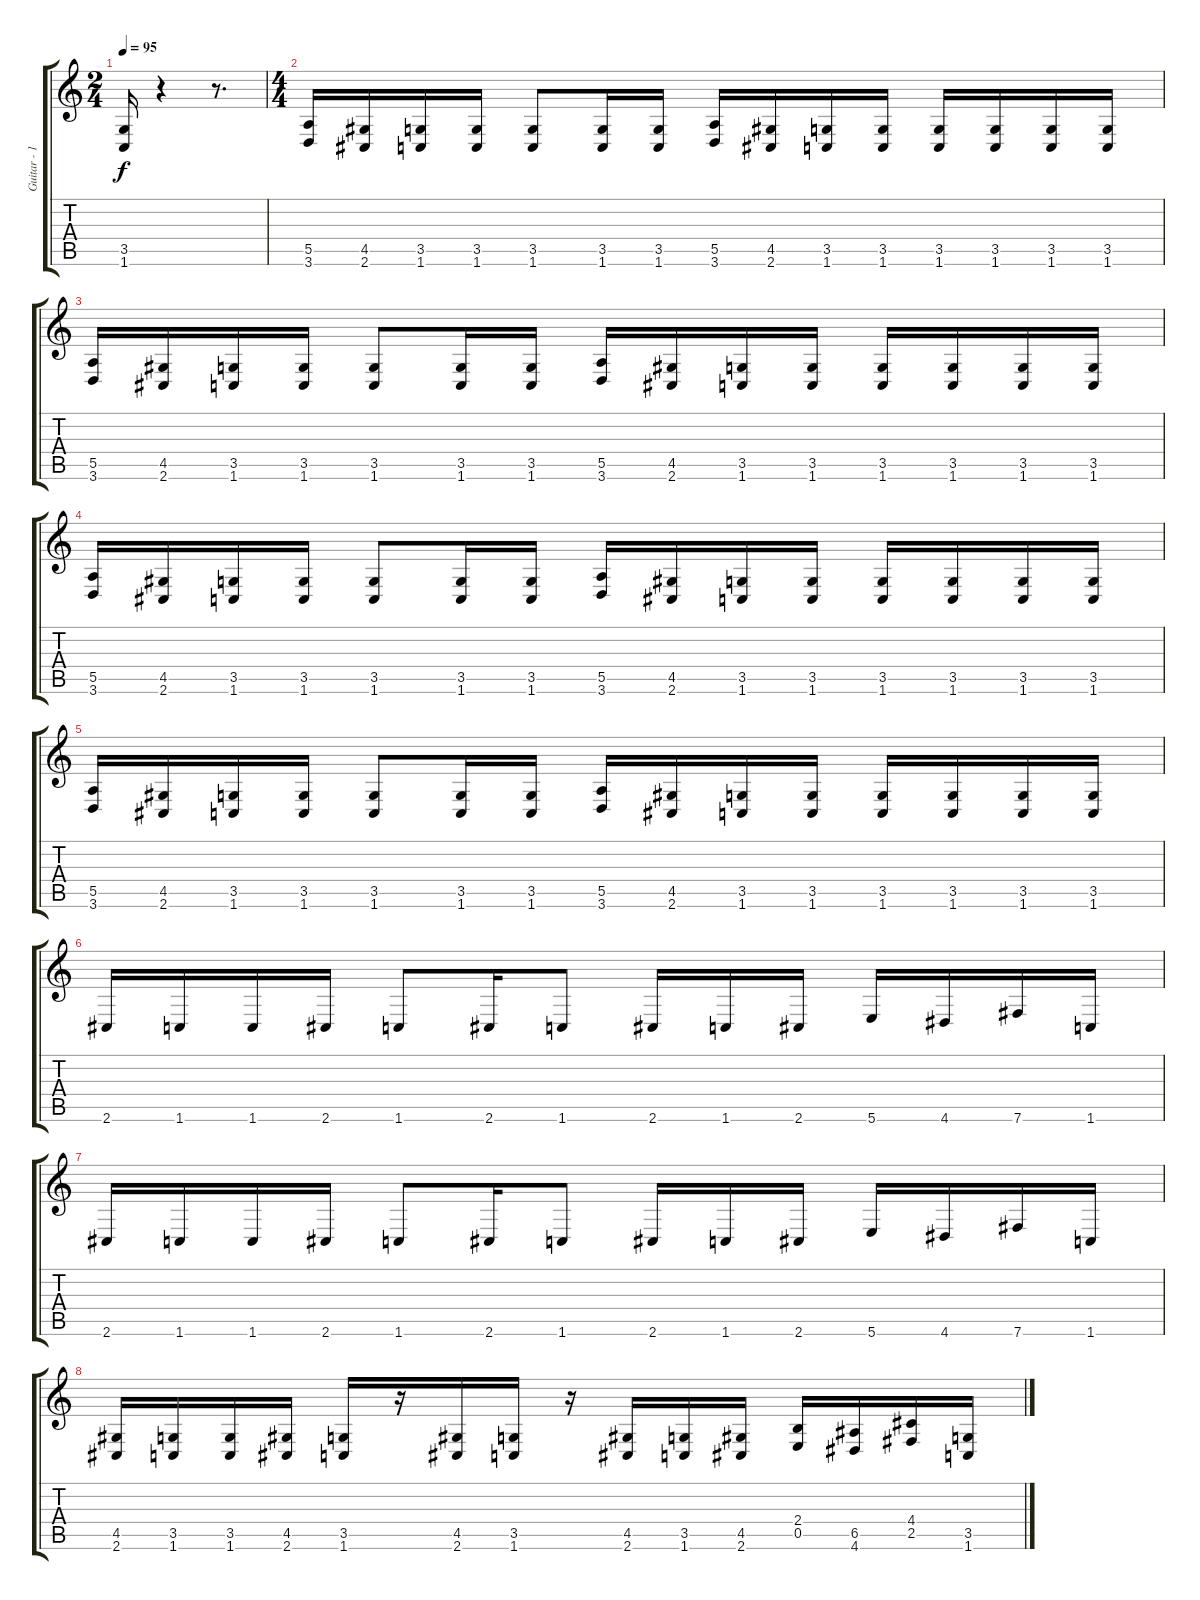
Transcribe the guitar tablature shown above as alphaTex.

\track ("Guitar - 1" "Guitar - 1") {instrument distortionguitar}
\staff {score tabs}
\tuning (B3 G3 D3 A2 E2 B1) {hide}
\ts (2 4)
\tempo 95
\clef g2
\ks c
(3.5 1.6).16{dy f} r.4 r.8{d} |
\ts (4 4)
(5.5 3.6).16 (4.5 2.6).16 (3.5 1.6).16 (3.5 1.6).16 (3.5 1.6).8 (3.5 1.6).16 (3.5 1.6).16 (5.5 3.6).16 (4.5 2.6).16 (3.5 1.6).16 (3.5 1.6).16 (3.5 1.6).16 (3.5 1.6).16 (3.5 1.6).16 (3.5 1.6).16 |
(5.5 3.6).16 (4.5 2.6).16 (3.5 1.6).16 (3.5 1.6).16 (3.5 1.6).8 (3.5 1.6).16 (3.5 1.6).16 (5.5 3.6).16 (4.5 2.6).16 (3.5 1.6).16 (3.5 1.6).16 (3.5 1.6).16 (3.5 1.6).16 (3.5 1.6).16 (3.5 1.6).16 |
(5.5 3.6).16 (4.5 2.6).16 (3.5 1.6).16 (3.5 1.6).16 (3.5 1.6).8 (3.5 1.6).16 (3.5 1.6).16 (5.5 3.6).16 (4.5 2.6).16 (3.5 1.6).16 (3.5 1.6).16 (3.5 1.6).16 (3.5 1.6).16 (3.5 1.6).16 (3.5 1.6).16 |
(5.5 3.6).16 (4.5 2.6).16 (3.5 1.6).16 (3.5 1.6).16 (3.5 1.6).8 (3.5 1.6).16 (3.5 1.6).16 (5.5 3.6).16 (4.5 2.6).16 (3.5 1.6).16 (3.5 1.6).16 (3.5 1.6).16 (3.5 1.6).16 (3.5 1.6).16 (3.5 1.6).16 |
2.6.16 1.6.16 1.6.16 2.6.16 1.6.8 2.6.16 1.6.8 2.6.16 1.6.16 2.6.16 5.6.16 4.6.16 7.6.16 1.6.16 |
2.6.16 1.6.16 1.6.16 2.6.16 1.6.8 2.6.16 1.6.8 2.6.16 1.6.16 2.6.16 5.6.16 4.6.16 7.6.16 1.6.16 |
(4.5 2.6).16 (3.5 1.6).16 (3.5 1.6).16 (4.5 2.6).16 (3.5 1.6).16 r.16 (4.5 2.6).16 (3.5 1.6).16 r.16 (4.5 2.6).16 (3.5 1.6).16 (4.5 2.6).16 (2.4 0.5).16 (6.5 4.6).16 (4.4 2.5).16 (3.5 1.6).16
